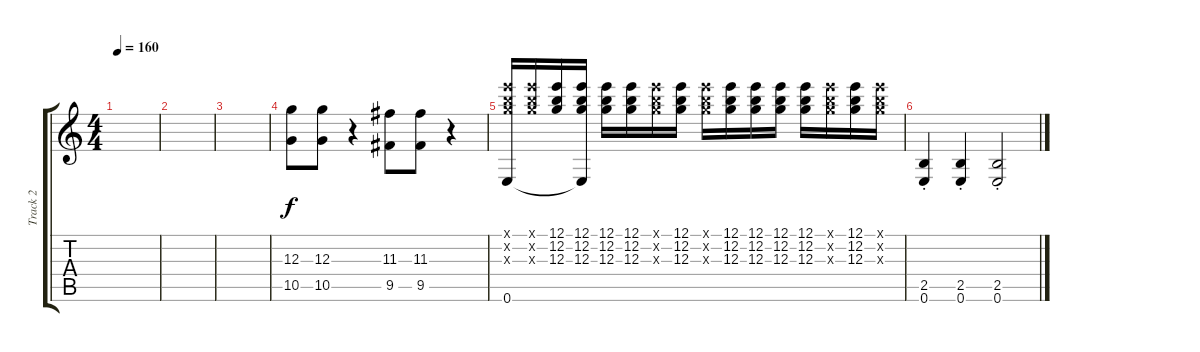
\track ("Track 2" "Track 2") {instrument electricguitarmuted}
\staff {score tabs}
\tuning (E4 B3 G3 D3 A2 E2) {hide}
\ts (4 4)
\tempo 160
\clef g2
\ks c
|
|
|
(12.3 10.5).8 (12.3 10.5).8 r.4 (11.3 9.5).8 (11.3 9.5).8 r.4 |
(12.1{x} 12.2{x} 12.3{x} 0.6).16 (12.1{x} 12.2{x} 12.3{x}).16 (12.1 12.2 12.3).16 (12.1 12.2 12.3 0.6{t}).16 (12.1 12.2 12.3).16 (12.1 12.2 12.3).16 (12.1{x} 12.2{x} 12.3{x}).16 (12.1 12.2 12.3).16 (12.1{x} 12.2{x} 12.3{x}).16 (12.1 12.2 12.3).16 (12.1 12.2 12.3).16 (12.1 12.2 12.3).16 (12.1 12.2 12.3).16 (12.1{x} 12.2{x} 12.3{x}).16 (12.1 12.2 12.3).16 (12.1{x} 12.2{x} 12.3{x}).16 |
(2.5{st} 0.6{st}).4 (2.5{st} 0.6{st}).4 (2.5{st} 0.6{st}).2
